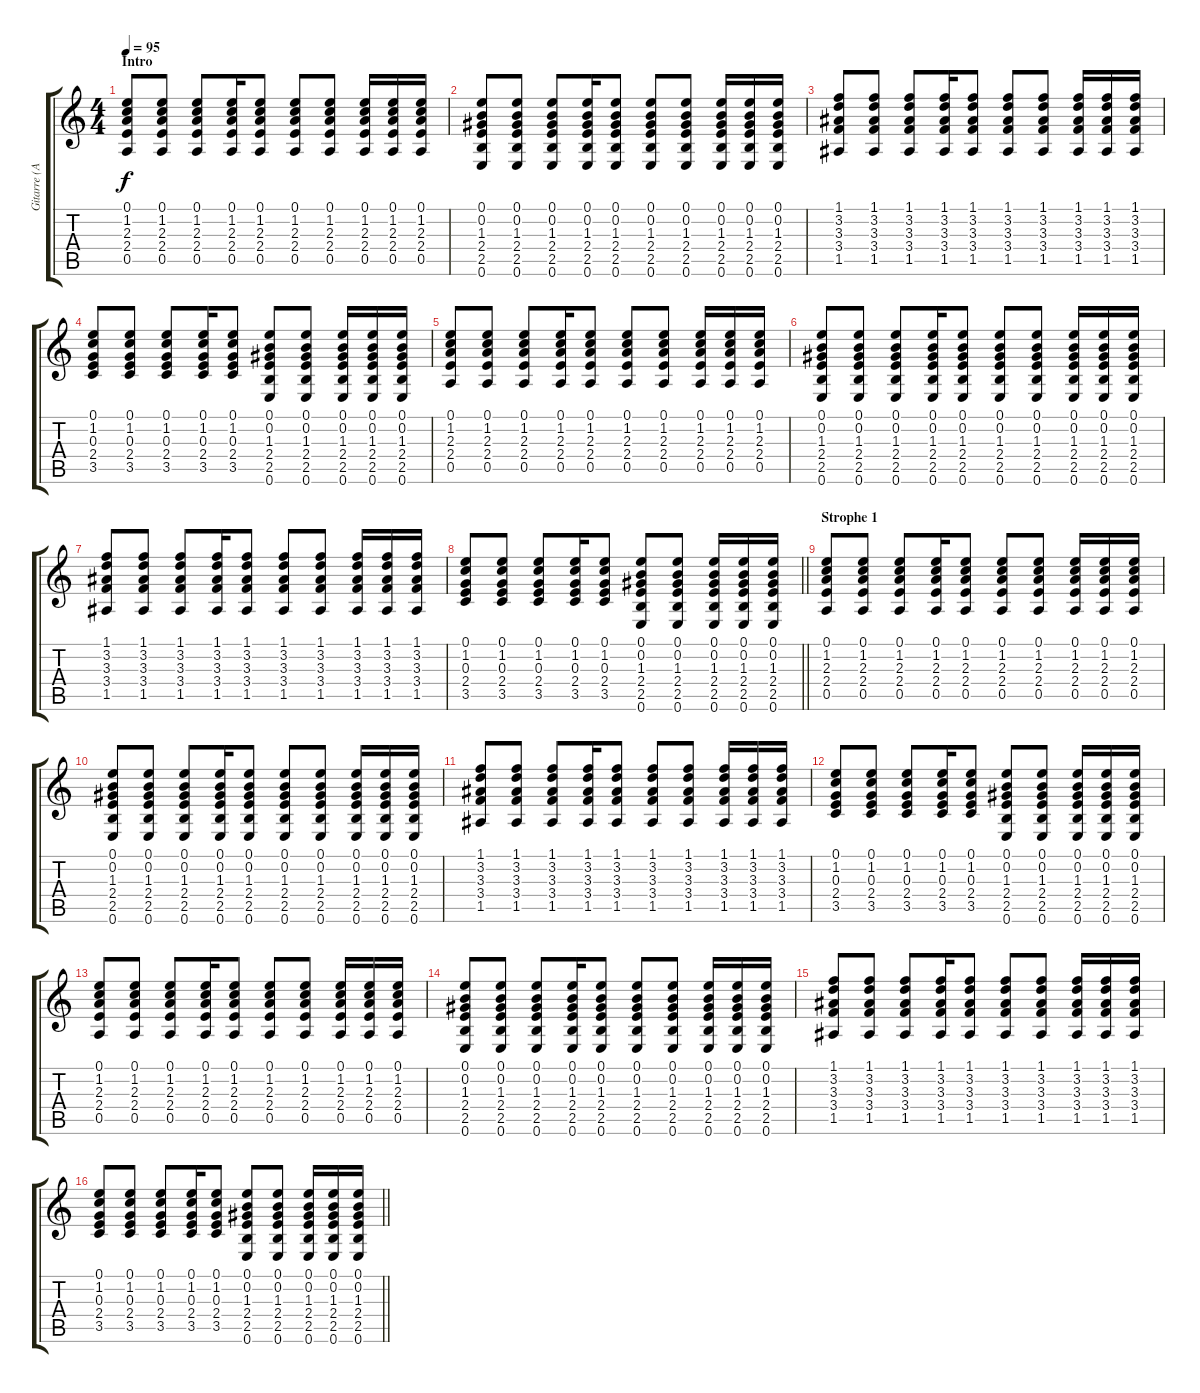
\track ("Gitarre (Akustik) 1" "Gitarre (A") {instrument acousticguitarsteel}
\staff {score tabs}
\tuning (E4 B3 G3 D3 A2 E2) {hide}
\ts (4 4)
\section ("" "Intro")
\tempo 95
\clef g2
\ks c
(0.1 1.2 2.3 2.4 0.5).8{dy f instrument acousticguitarsteel} (0.1 1.2 2.3 2.4 0.5).8 (0.1 1.2 2.3 2.4 0.5).8 (0.1 1.2 2.3 2.4 0.5).16 (0.1 1.2 2.3 2.4 0.5).8 (0.1 1.2 2.3 2.4 0.5).8 (0.1 1.2 2.3 2.4 0.5).8 (0.1 1.2 2.3 2.4 0.5).16 (0.1 1.2 2.3 2.4 0.5).16 (0.1 1.2 2.3 2.4 0.5).16 |
(0.1 0.2 1.3 2.4 2.5 0.6).8 (0.1 0.2 1.3 2.4 2.5 0.6).8 (0.1 0.2 1.3 2.4 2.5 0.6).8 (0.1 0.2 1.3 2.4 2.5 0.6).16 (0.1 0.2 1.3 2.4 2.5 0.6).8 (0.1 0.2 1.3 2.4 2.5 0.6).8 (0.1 0.2 1.3 2.4 2.5 0.6).8 (0.1 0.2 1.3 2.4 2.5 0.6).16 (0.1 0.2 1.3 2.4 2.5 0.6).16 (0.1 0.2 1.3 2.4 2.5 0.6).16 |
(1.1 3.2 3.3 3.4 1.5).8 (1.1 3.2 3.3 3.4 1.5).8 (1.1 3.2 3.3 3.4 1.5).8 (1.1 3.2 3.3 3.4 1.5).16 (1.1 3.2 3.3 3.4 1.5).8 (1.1 3.2 3.3 3.4 1.5).8 (1.1 3.2 3.3 3.4 1.5).8 (1.1 3.2 3.3 3.4 1.5).16 (1.1 3.2 3.3 3.4 1.5).16 (1.1 3.2 3.3 3.4 1.5).16 |
(0.1 1.2 0.3 2.4 3.5).8 (0.1 1.2 0.3 2.4 3.5).8 (0.1 1.2 0.3 2.4 3.5).8 (0.1 1.2 0.3 2.4 3.5).16 (0.1 1.2 0.3 2.4 3.5).8 (0.1 0.2 1.3 2.4 2.5 0.6).8 (0.1 0.2 1.3 2.4 2.5 0.6).8 (0.1 0.2 1.3 2.4 2.5 0.6).16 (0.1 0.2 1.3 2.4 2.5 0.6).16 (0.1 0.2 1.3 2.4 2.5 0.6).16 |
(0.1 1.2 2.3 2.4 0.5).8 (0.1 1.2 2.3 2.4 0.5).8 (0.1 1.2 2.3 2.4 0.5).8 (0.1 1.2 2.3 2.4 0.5).16 (0.1 1.2 2.3 2.4 0.5).8 (0.1 1.2 2.3 2.4 0.5).8 (0.1 1.2 2.3 2.4 0.5).8 (0.1 1.2 2.3 2.4 0.5).16 (0.1 1.2 2.3 2.4 0.5).16 (0.1 1.2 2.3 2.4 0.5).16 |
(0.1 0.2 1.3 2.4 2.5 0.6).8 (0.1 0.2 1.3 2.4 2.5 0.6).8 (0.1 0.2 1.3 2.4 2.5 0.6).8 (0.1 0.2 1.3 2.4 2.5 0.6).16 (0.1 0.2 1.3 2.4 2.5 0.6).8 (0.1 0.2 1.3 2.4 2.5 0.6).8 (0.1 0.2 1.3 2.4 2.5 0.6).8 (0.1 0.2 1.3 2.4 2.5 0.6).16 (0.1 0.2 1.3 2.4 2.5 0.6).16 (0.1 0.2 1.3 2.4 2.5 0.6).16 |
(1.1 3.2 3.3 3.4 1.5).8 (1.1 3.2 3.3 3.4 1.5).8 (1.1 3.2 3.3 3.4 1.5).8 (1.1 3.2 3.3 3.4 1.5).16 (1.1 3.2 3.3 3.4 1.5).8 (1.1 3.2 3.3 3.4 1.5).8 (1.1 3.2 3.3 3.4 1.5).8 (1.1 3.2 3.3 3.4 1.5).16 (1.1 3.2 3.3 3.4 1.5).16 (1.1 3.2 3.3 3.4 1.5).16 |
\barLineRight lightlight
(0.1 1.2 0.3 2.4 3.5).8 (0.1 1.2 0.3 2.4 3.5).8 (0.1 1.2 0.3 2.4 3.5).8 (0.1 1.2 0.3 2.4 3.5).16 (0.1 1.2 0.3 2.4 3.5).8 (0.1 0.2 1.3 2.4 2.5 0.6).8 (0.1 0.2 1.3 2.4 2.5 0.6).8 (0.1 0.2 1.3 2.4 2.5 0.6).16 (0.1 0.2 1.3 2.4 2.5 0.6).16 (0.1 0.2 1.3 2.4 2.5 0.6).16 |
\section ("" "Strophe 1")
(0.1 1.2 2.3 2.4 0.5).8 (0.1 1.2 2.3 2.4 0.5).8 (0.1 1.2 2.3 2.4 0.5).8 (0.1 1.2 2.3 2.4 0.5).16 (0.1 1.2 2.3 2.4 0.5).8 (0.1 1.2 2.3 2.4 0.5).8 (0.1 1.2 2.3 2.4 0.5).8 (0.1 1.2 2.3 2.4 0.5).16 (0.1 1.2 2.3 2.4 0.5).16 (0.1 1.2 2.3 2.4 0.5).16 |
(0.1 0.2 1.3 2.4 2.5 0.6).8 (0.1 0.2 1.3 2.4 2.5 0.6).8 (0.1 0.2 1.3 2.4 2.5 0.6).8 (0.1 0.2 1.3 2.4 2.5 0.6).16 (0.1 0.2 1.3 2.4 2.5 0.6).8 (0.1 0.2 1.3 2.4 2.5 0.6).8 (0.1 0.2 1.3 2.4 2.5 0.6).8 (0.1 0.2 1.3 2.4 2.5 0.6).16 (0.1 0.2 1.3 2.4 2.5 0.6).16 (0.1 0.2 1.3 2.4 2.5 0.6).16 |
(1.1 3.2 3.3 3.4 1.5).8 (1.1 3.2 3.3 3.4 1.5).8 (1.1 3.2 3.3 3.4 1.5).8 (1.1 3.2 3.3 3.4 1.5).16 (1.1 3.2 3.3 3.4 1.5).8 (1.1 3.2 3.3 3.4 1.5).8 (1.1 3.2 3.3 3.4 1.5).8 (1.1 3.2 3.3 3.4 1.5).16 (1.1 3.2 3.3 3.4 1.5).16 (1.1 3.2 3.3 3.4 1.5).16 |
(0.1 1.2 0.3 2.4 3.5).8 (0.1 1.2 0.3 2.4 3.5).8 (0.1 1.2 0.3 2.4 3.5).8 (0.1 1.2 0.3 2.4 3.5).16 (0.1 1.2 0.3 2.4 3.5).8 (0.1 0.2 1.3 2.4 2.5 0.6).8 (0.1 0.2 1.3 2.4 2.5 0.6).8 (0.1 0.2 1.3 2.4 2.5 0.6).16 (0.1 0.2 1.3 2.4 2.5 0.6).16 (0.1 0.2 1.3 2.4 2.5 0.6).16 |
(0.1 1.2 2.3 2.4 0.5).8 (0.1 1.2 2.3 2.4 0.5).8 (0.1 1.2 2.3 2.4 0.5).8 (0.1 1.2 2.3 2.4 0.5).16 (0.1 1.2 2.3 2.4 0.5).8 (0.1 1.2 2.3 2.4 0.5).8 (0.1 1.2 2.3 2.4 0.5).8 (0.1 1.2 2.3 2.4 0.5).16 (0.1 1.2 2.3 2.4 0.5).16 (0.1 1.2 2.3 2.4 0.5).16 |
(0.1 0.2 1.3 2.4 2.5 0.6).8 (0.1 0.2 1.3 2.4 2.5 0.6).8 (0.1 0.2 1.3 2.4 2.5 0.6).8 (0.1 0.2 1.3 2.4 2.5 0.6).16 (0.1 0.2 1.3 2.4 2.5 0.6).8 (0.1 0.2 1.3 2.4 2.5 0.6).8 (0.1 0.2 1.3 2.4 2.5 0.6).8 (0.1 0.2 1.3 2.4 2.5 0.6).16 (0.1 0.2 1.3 2.4 2.5 0.6).16 (0.1 0.2 1.3 2.4 2.5 0.6).16 |
(1.1 3.2 3.3 3.4 1.5).8 (1.1 3.2 3.3 3.4 1.5).8 (1.1 3.2 3.3 3.4 1.5).8 (1.1 3.2 3.3 3.4 1.5).16 (1.1 3.2 3.3 3.4 1.5).8 (1.1 3.2 3.3 3.4 1.5).8 (1.1 3.2 3.3 3.4 1.5).8 (1.1 3.2 3.3 3.4 1.5).16 (1.1 3.2 3.3 3.4 1.5).16 (1.1 3.2 3.3 3.4 1.5).16 |
\barLineRight lightlight
(0.1 1.2 0.3 2.4 3.5).8 (0.1 1.2 0.3 2.4 3.5).8 (0.1 1.2 0.3 2.4 3.5).8 (0.1 1.2 0.3 2.4 3.5).16 (0.1 1.2 0.3 2.4 3.5).8 (0.1 0.2 1.3 2.4 2.5 0.6).8 (0.1 0.2 1.3 2.4 2.5 0.6).8 (0.1 0.2 1.3 2.4 2.5 0.6).16 (0.1 0.2 1.3 2.4 2.5 0.6).16 (0.1 0.2 1.3 2.4 2.5 0.6).16
